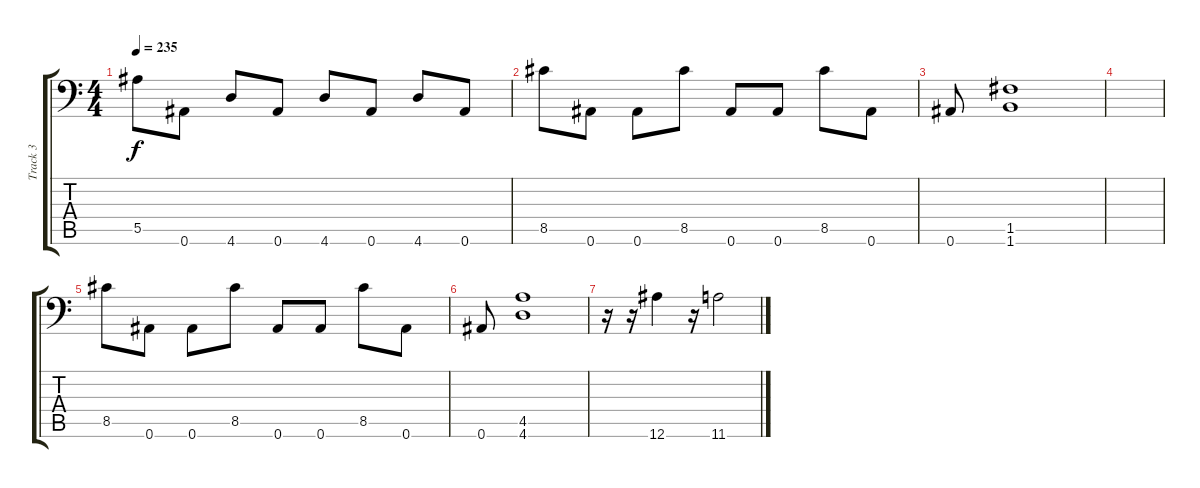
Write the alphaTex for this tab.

\track ("Track 3" "Track 3") {instrument distortionguitar}
\staff {score tabs}
\tuning (C4 G3 Eb3 Bb2 F2 Bb1) {hide}
\ts (4 4)
\tempo 235
\clef f4
\ks c
5.5.8{dy f} 0.6.8 4.6.8 0.6.8 4.6.8 0.6.8 4.6.8 0.6.8 |
8.5.8 0.6.8 0.6.8 8.5.8 0.6.8 0.6.8 8.5.8 0.6.8 |
0.6.8 (1.5 1.6).1 |
|
8.5.8 0.6.8 0.6.8 8.5.8 0.6.8 0.6.8 8.5.8 0.6.8 |
0.6.8 (4.5 4.6).1 |
r.16 r.16 12.6.4 r.16 11.6.2
